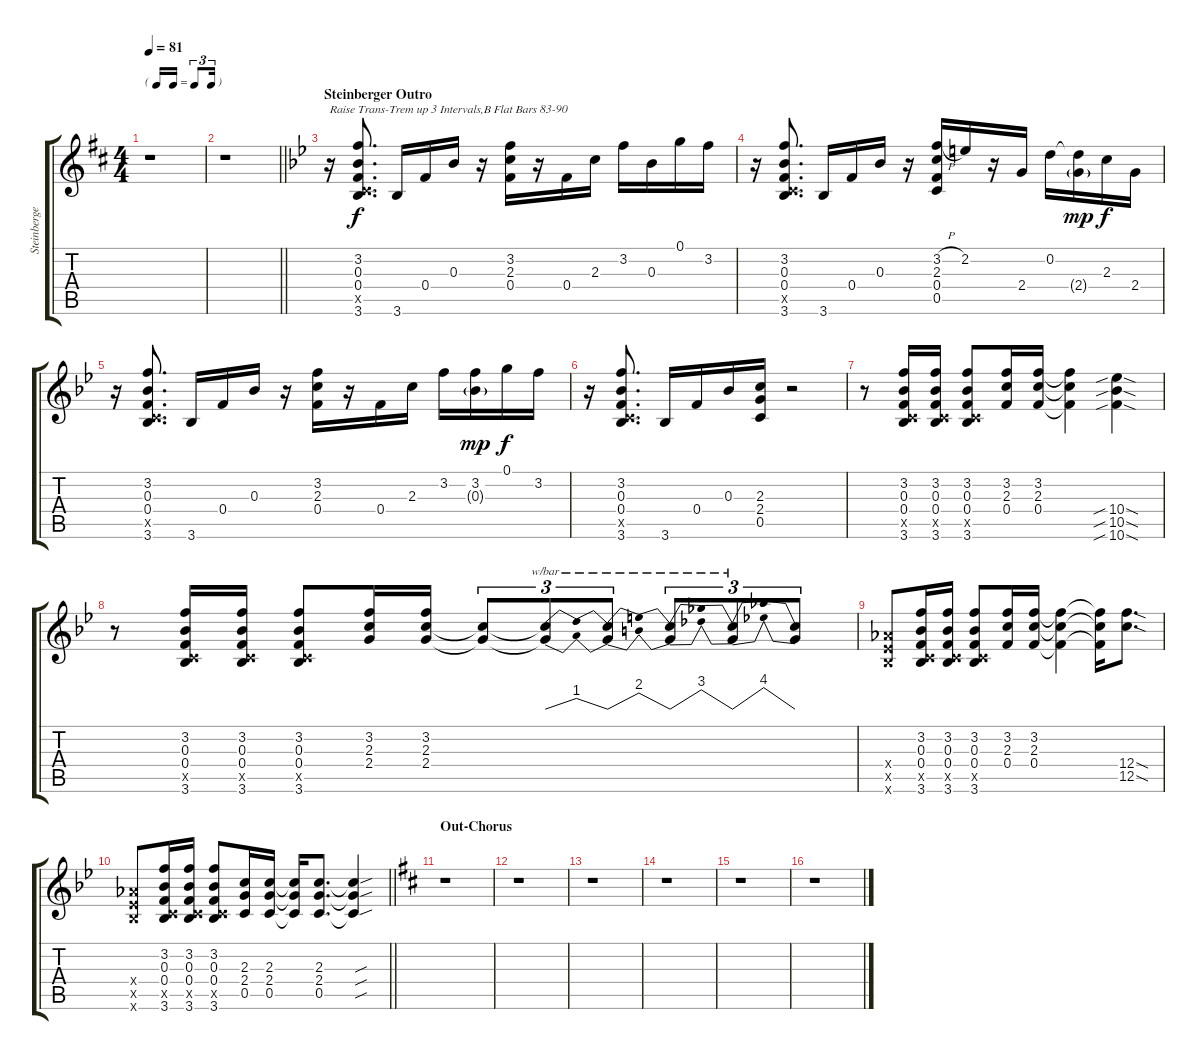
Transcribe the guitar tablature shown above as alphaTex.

\track ("Steinberger Trans-Trem +3 Tuning" "Steinberge") {instrument overdrivenguitar}
\staff {score tabs}
\tuning (G4 D4 Bb3 F3 C3 G2) {hide}
\ts (4 4)
\tf triplet16th
\tempo 81
\clef g2
\ks d
r.1{dy f} |
\barLineRight lightlight
r.1 |
\section ("" "Steinberger Outro")
\ks gminor
r.16{txt "Raise Trans-Trem up 3 Intervals,B Flat Bars 83-90"} (3.2 0.3 0.4 0.5{x} 3.6).8{d} 3.6.16 0.4.16 0.3.16 r.16 (3.2 2.3 0.4).16 r.16 0.4.16 2.3.16 3.2.16 0.3.16 0.1.16 3.2.16 |
r.16 (3.2 0.3 0.4 0.5{x} 3.6).8{d} 3.6.16 0.4.16 0.3.16 r.16 (3.2{h} 2.3 0.4 0.5).16 2.2.16 r.16 2.4.16 0.2.16 (0.2{t} 2.4{g}).16{dy mp} 2.3.16{dy f} 2.4.16 |
r.16 (3.2 0.3 0.4 0.5{x} 3.6).8{d} 3.6.16 0.4.16 0.3.16 r.16 (3.2 2.3 0.4).16 r.16 0.4.16 2.3.16 3.2.16 (3.2 0.3{g}).16{dy mp} 0.1.16{dy f} 3.2.16 |
r.16 (3.2 0.3 0.4 0.5{x} 3.6).8{d} 3.6.16 0.4.16 0.3.16 (2.3 2.4 0.5).16 r.2 |
r.8 (3.2 0.3 0.4 0.5{x} 3.6).16 (3.2 0.3 0.4 0.5{x} 3.6).16 (3.2 0.3 0.4 0.5{x} 3.6).8 (3.2 2.3 0.4).16 (3.2 2.3 0.4).16 (3.2{t} 2.3{t} 0.4{t}).4 (10.4{sib sod} 10.5{sib sod} 10.6{sib sod}).4 |
r.8 (3.2 0.3 0.4 0.5{x} 3.6).16 (3.2 0.3 0.4 0.5{x} 3.6).16 (3.2 0.3 0.4 0.5{x} 3.6).8 (3.2 2.3 2.4).16 (3.2 2.3 2.4).16 (2.3{t} 2.4{t}).8{tu (3 2)} (2.3{t} 2.4{t}).8{tu (3 2) tbe (dip default 0 0 30 4 60 0)} (2.3{t} 2.4{t}).8{tu (3 2) tbe (dip default 0 0 30 8 60 0)} (2.3{t} 2.4{t}).8{tu (3 2) tbe (dip default 0 0 30 12 60 0)} (2.3{t} 2.4{t}).8{tu (3 2) tbe (dip default 0 0 30 16 60 0)} (2.3{t} 2.4{t}).8{tu (3 2)} |
(3.4{x} 3.5{x} 3.6{x}).8 (3.2 0.3 0.4 0.5{x} 3.6).16 (3.2 0.3 0.4 0.5{x} 3.6).16 (3.2 0.3 0.4 0.5{x} 3.6).8 (3.2 2.3 0.4).16 (3.2 2.3 0.4).16 (3.2{t} 2.3{t} 0.4{t}).4 (3.2{t} 2.3{t} 0.4{t}).16 (12.4{sod} 12.5{sod}).8{d} |
\barLineRight lightlight
(3.4{x} 3.5{x} 3.6{x}).8 (3.2 0.3 0.4 0.5{x} 3.6).16 (3.2 0.3 0.4 0.5{x} 3.6).16 (3.2 0.3 0.4 0.5{x} 3.6).8 (2.3 2.4 0.5).16 (2.3 2.4 0.5).16 (2.3{t} 2.4{t} 0.5{t}).16 (2.3 2.4 0.5).8{d} (2.3{sou t} 2.4{sou t} 0.5{sou t}).4 |
\section ("" "Out-Chorus")
\ks d
r.1 |
r.1 |
r.1 |
r.1 |
r.1 |
r.1
